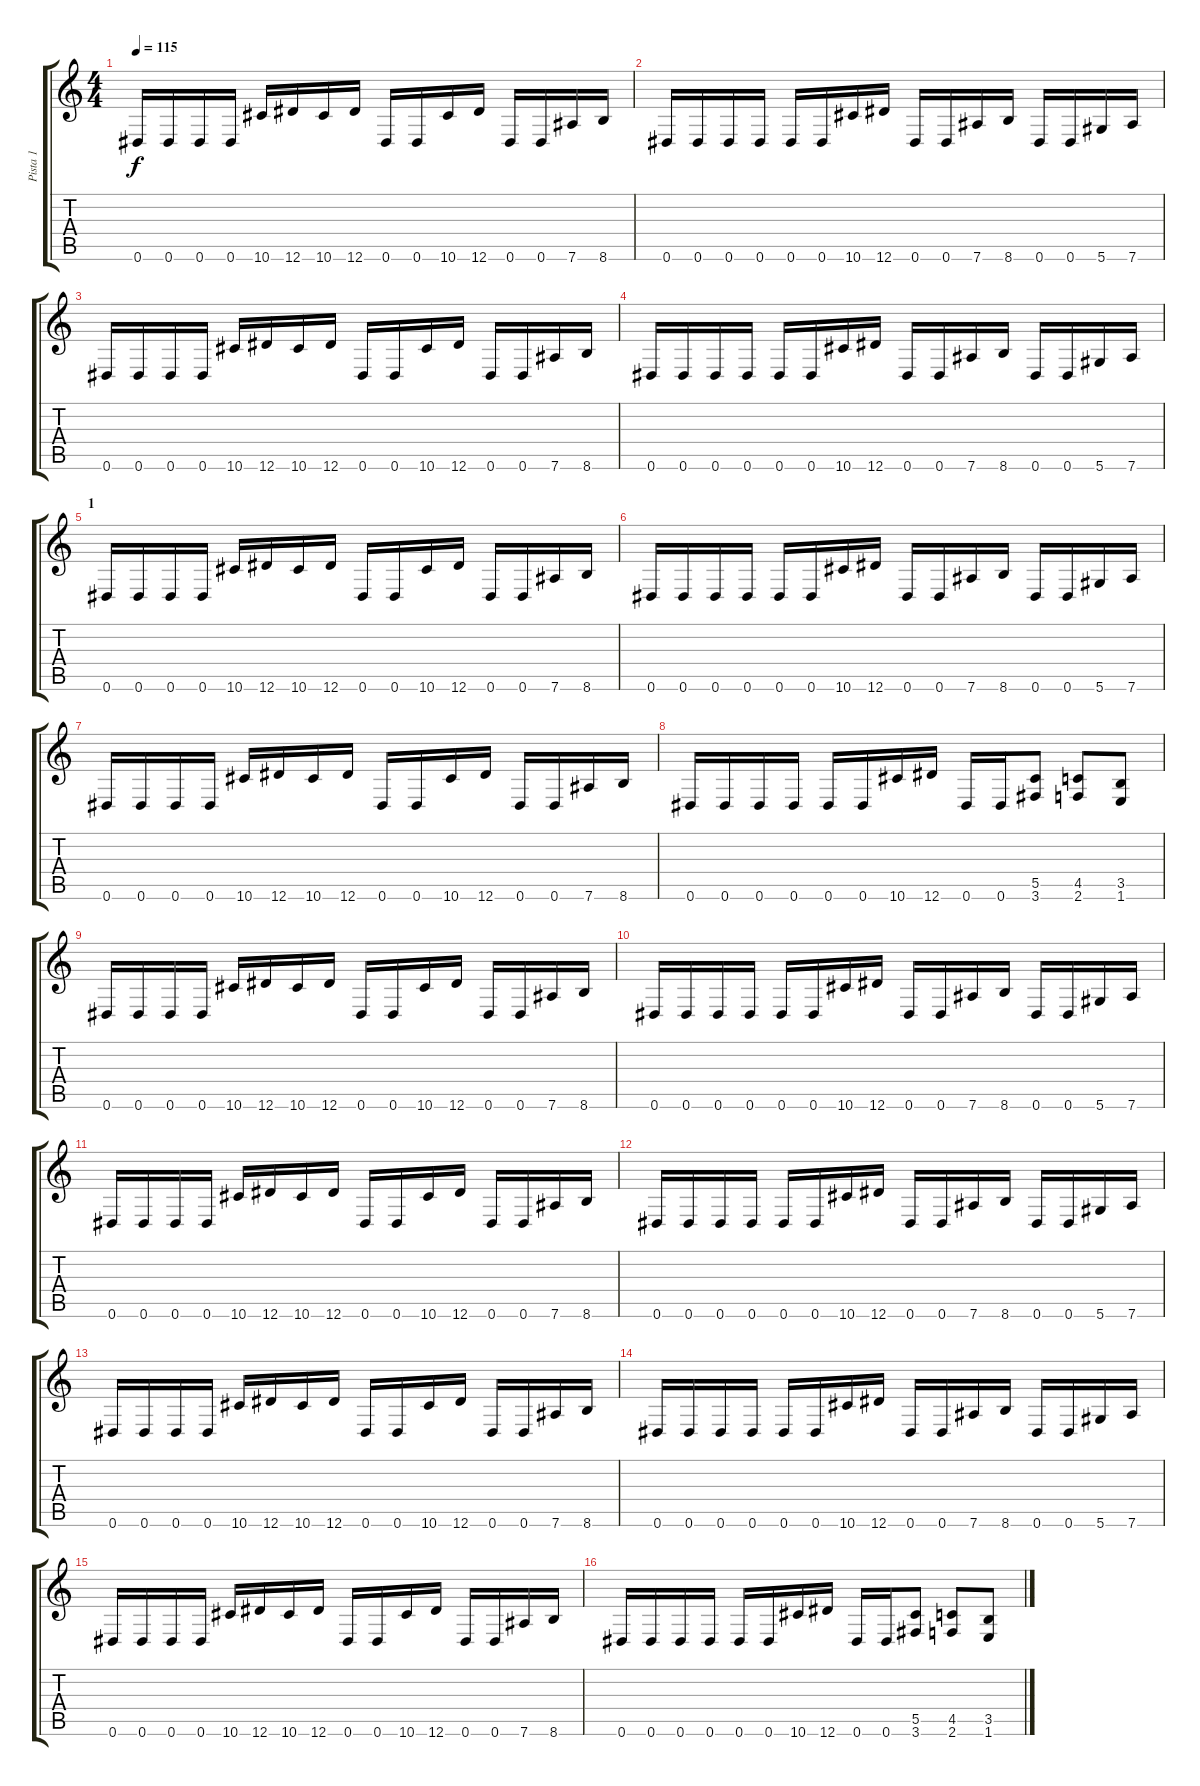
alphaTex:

\track ("Pista 1" "Pista 1") {instrument overdrivenguitar}
\staff {score tabs}
\tuning (Eb4 Bb3 Gb3 Db3 Ab2 Eb2) {hide}
\ts (4 4)
\tempo 115
\clef g2
\ks c
0.6.16{dy f instrument overdrivenguitar} 0.6.16 0.6.16 0.6.16 10.6.16 12.6.16 10.6.16 12.6.16 0.6.16 0.6.16 10.6.16 12.6.16 0.6.16 0.6.16 7.6.16 8.6.16 |
0.6.16 0.6.16 0.6.16 0.6.16 0.6.16 0.6.16 10.6.16 12.6.16 0.6.16 0.6.16 7.6.16 8.6.16 0.6.16 0.6.16 5.6.16 7.6.16 |
0.6.16 0.6.16 0.6.16 0.6.16 10.6.16 12.6.16 10.6.16 12.6.16 0.6.16 0.6.16 10.6.16 12.6.16 0.6.16 0.6.16 7.6.16 8.6.16 |
0.6.16 0.6.16 0.6.16 0.6.16 0.6.16 0.6.16 10.6.16 12.6.16 0.6.16 0.6.16 7.6.16 8.6.16 0.6.16 0.6.16 5.6.16 7.6.16 |
\section ("" "1")
0.6.16 0.6.16 0.6.16 0.6.16 10.6.16 12.6.16 10.6.16 12.6.16 0.6.16 0.6.16 10.6.16 12.6.16 0.6.16 0.6.16 7.6.16 8.6.16 |
0.6.16 0.6.16 0.6.16 0.6.16 0.6.16 0.6.16 10.6.16 12.6.16 0.6.16 0.6.16 7.6.16 8.6.16 0.6.16 0.6.16 5.6.16 7.6.16 |
0.6.16 0.6.16 0.6.16 0.6.16 10.6.16 12.6.16 10.6.16 12.6.16 0.6.16 0.6.16 10.6.16 12.6.16 0.6.16 0.6.16 7.6.16 8.6.16 |
0.6.16 0.6.16 0.6.16 0.6.16 0.6.16 0.6.16 10.6.16 12.6.16 0.6.16 0.6.16 (5.5 3.6).8 (4.5 2.6).8 (3.5 1.6).8 |
0.6.16 0.6.16 0.6.16 0.6.16 10.6.16 12.6.16 10.6.16 12.6.16 0.6.16 0.6.16 10.6.16 12.6.16 0.6.16 0.6.16 7.6.16 8.6.16 |
0.6.16 0.6.16 0.6.16 0.6.16 0.6.16 0.6.16 10.6.16 12.6.16 0.6.16 0.6.16 7.6.16 8.6.16 0.6.16 0.6.16 5.6.16 7.6.16 |
0.6.16 0.6.16 0.6.16 0.6.16 10.6.16 12.6.16 10.6.16 12.6.16 0.6.16 0.6.16 10.6.16 12.6.16 0.6.16 0.6.16 7.6.16 8.6.16 |
0.6.16 0.6.16 0.6.16 0.6.16 0.6.16 0.6.16 10.6.16 12.6.16 0.6.16 0.6.16 7.6.16 8.6.16 0.6.16 0.6.16 5.6.16 7.6.16 |
0.6.16 0.6.16 0.6.16 0.6.16 10.6.16 12.6.16 10.6.16 12.6.16 0.6.16 0.6.16 10.6.16 12.6.16 0.6.16 0.6.16 7.6.16 8.6.16 |
0.6.16 0.6.16 0.6.16 0.6.16 0.6.16 0.6.16 10.6.16 12.6.16 0.6.16 0.6.16 7.6.16 8.6.16 0.6.16 0.6.16 5.6.16 7.6.16 |
0.6.16 0.6.16 0.6.16 0.6.16 10.6.16 12.6.16 10.6.16 12.6.16 0.6.16 0.6.16 10.6.16 12.6.16 0.6.16 0.6.16 7.6.16 8.6.16 |
0.6.16 0.6.16 0.6.16 0.6.16 0.6.16 0.6.16 10.6.16 12.6.16 0.6.16 0.6.16 (5.5 3.6).8 (4.5 2.6).8 (3.5 1.6).8
